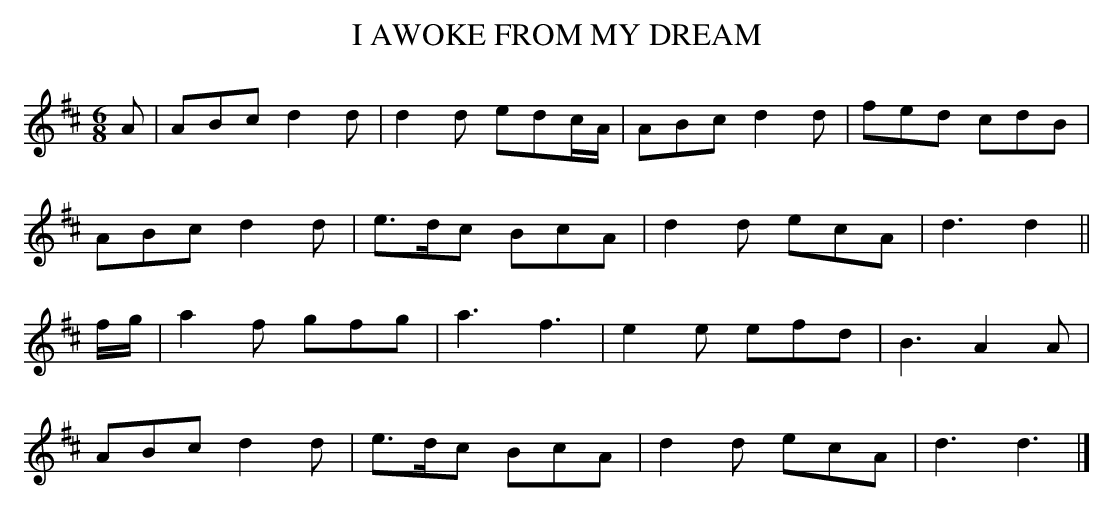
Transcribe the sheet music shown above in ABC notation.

X:1
T:I AWOKE FROM MY DREAM
M:6/8
L:1/8
K:D
A|ABc d2d|d2d edc/A/|ABc d2d|fed cdB|
ABc d2d|e>dc BcA|d2d ecA|d3d2||
f/g/|a2f gfg|a3 f3|e2e efd|B3 A2A|
ABc d2d|e>dc BcA|d2d ecA|d3d3|]
